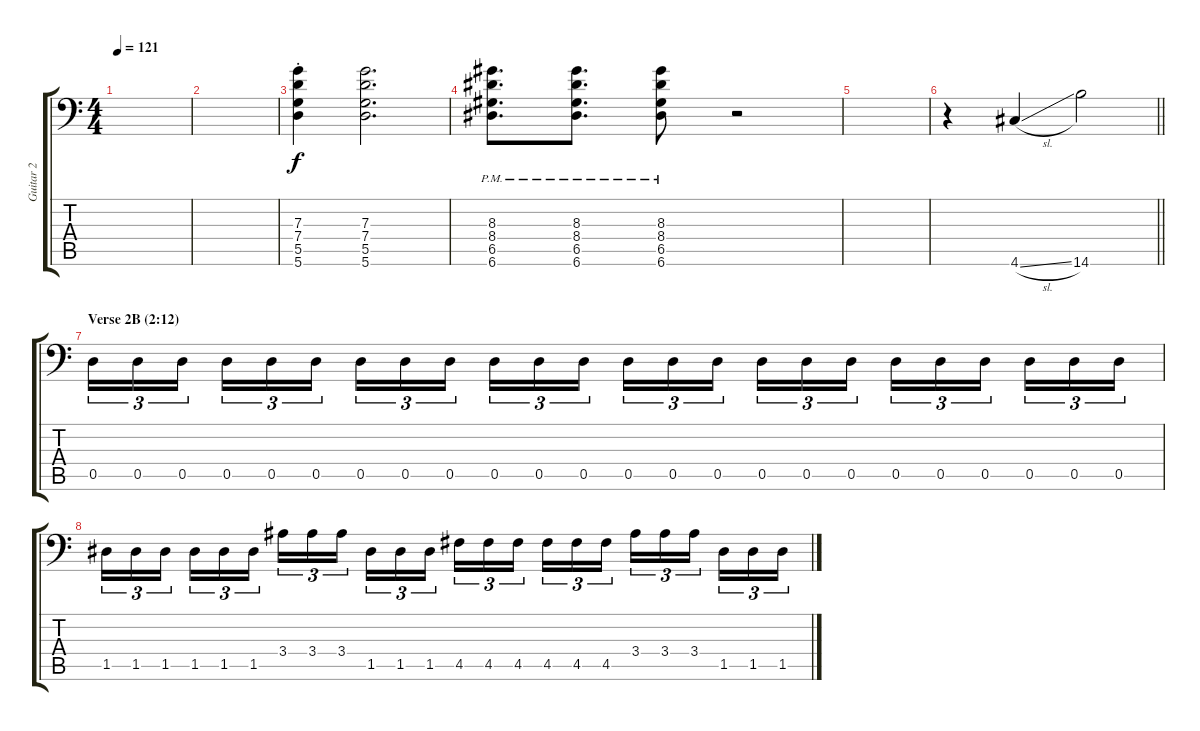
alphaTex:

\track ("Guitar 2" "Guitar 2") {instrument distortionguitar}
\staff {score tabs}
\tuning (A3 E3 C3 G2 D2 A1) {hide}
\ts (4 4)
\tempo 121
\clef f4
\ks c
|
|
(7.3{st} 7.4{st} 5.5{st} 5.6{st}).4 (7.3 7.4 5.5 5.6).2{d} |
(8.3{pm} 8.4{pm} 6.5{pm} 6.6{pm}).8{d} (8.3{pm} 8.4{pm} 6.5{pm} 6.6{pm}).8{d} (8.3{pm} 8.4{pm} 6.5{pm} 6.6{pm}).8 r.2 |
|
\barLineRight lightlight
r.4 4.6{sl}.4 14.6.2 |
\section ("" "Verse 2B (2:12)")
0.5.16{tu (3 2)} 0.5.16{tu (3 2)} 0.5.16{tu (3 2) beam splitsecondary} 0.5.16{tu (3 2)} 0.5.16{tu (3 2)} 0.5.16{tu (3 2)} 0.5.16{tu (3 2)} 0.5.16{tu (3 2)} 0.5.16{tu (3 2) beam splitsecondary} 0.5.16{tu (3 2)} 0.5.16{tu (3 2)} 0.5.16{tu (3 2)} 0.5.16{tu (3 2)} 0.5.16{tu (3 2)} 0.5.16{tu (3 2) beam splitsecondary} 0.5.16{tu (3 2)} 0.5.16{tu (3 2)} 0.5.16{tu (3 2)} 0.5.16{tu (3 2)} 0.5.16{tu (3 2)} 0.5.16{tu (3 2) beam splitsecondary} 0.5.16{tu (3 2)} 0.5.16{tu (3 2)} 0.5.16{tu (3 2)} |
1.5.16{tu (3 2)} 1.5.16{tu (3 2)} 1.5.16{tu (3 2) beam splitsecondary} 1.5.16{tu (3 2)} 1.5.16{tu (3 2)} 1.5.16{tu (3 2)} 3.4.16{tu (3 2)} 3.4.16{tu (3 2)} 3.4.16{tu (3 2) beam splitsecondary} 1.5.16{tu (3 2)} 1.5.16{tu (3 2)} 1.5.16{tu (3 2)} 4.5.16{tu (3 2)} 4.5.16{tu (3 2)} 4.5.16{tu (3 2) beam splitsecondary} 4.5.16{tu (3 2)} 4.5.16{tu (3 2)} 4.5.16{tu (3 2)} 3.4.16{tu (3 2)} 3.4.16{tu (3 2)} 3.4.16{tu (3 2) beam splitsecondary} 1.5.16{tu (3 2)} 1.5.16{tu (3 2)} 1.5.16{tu (3 2)}
